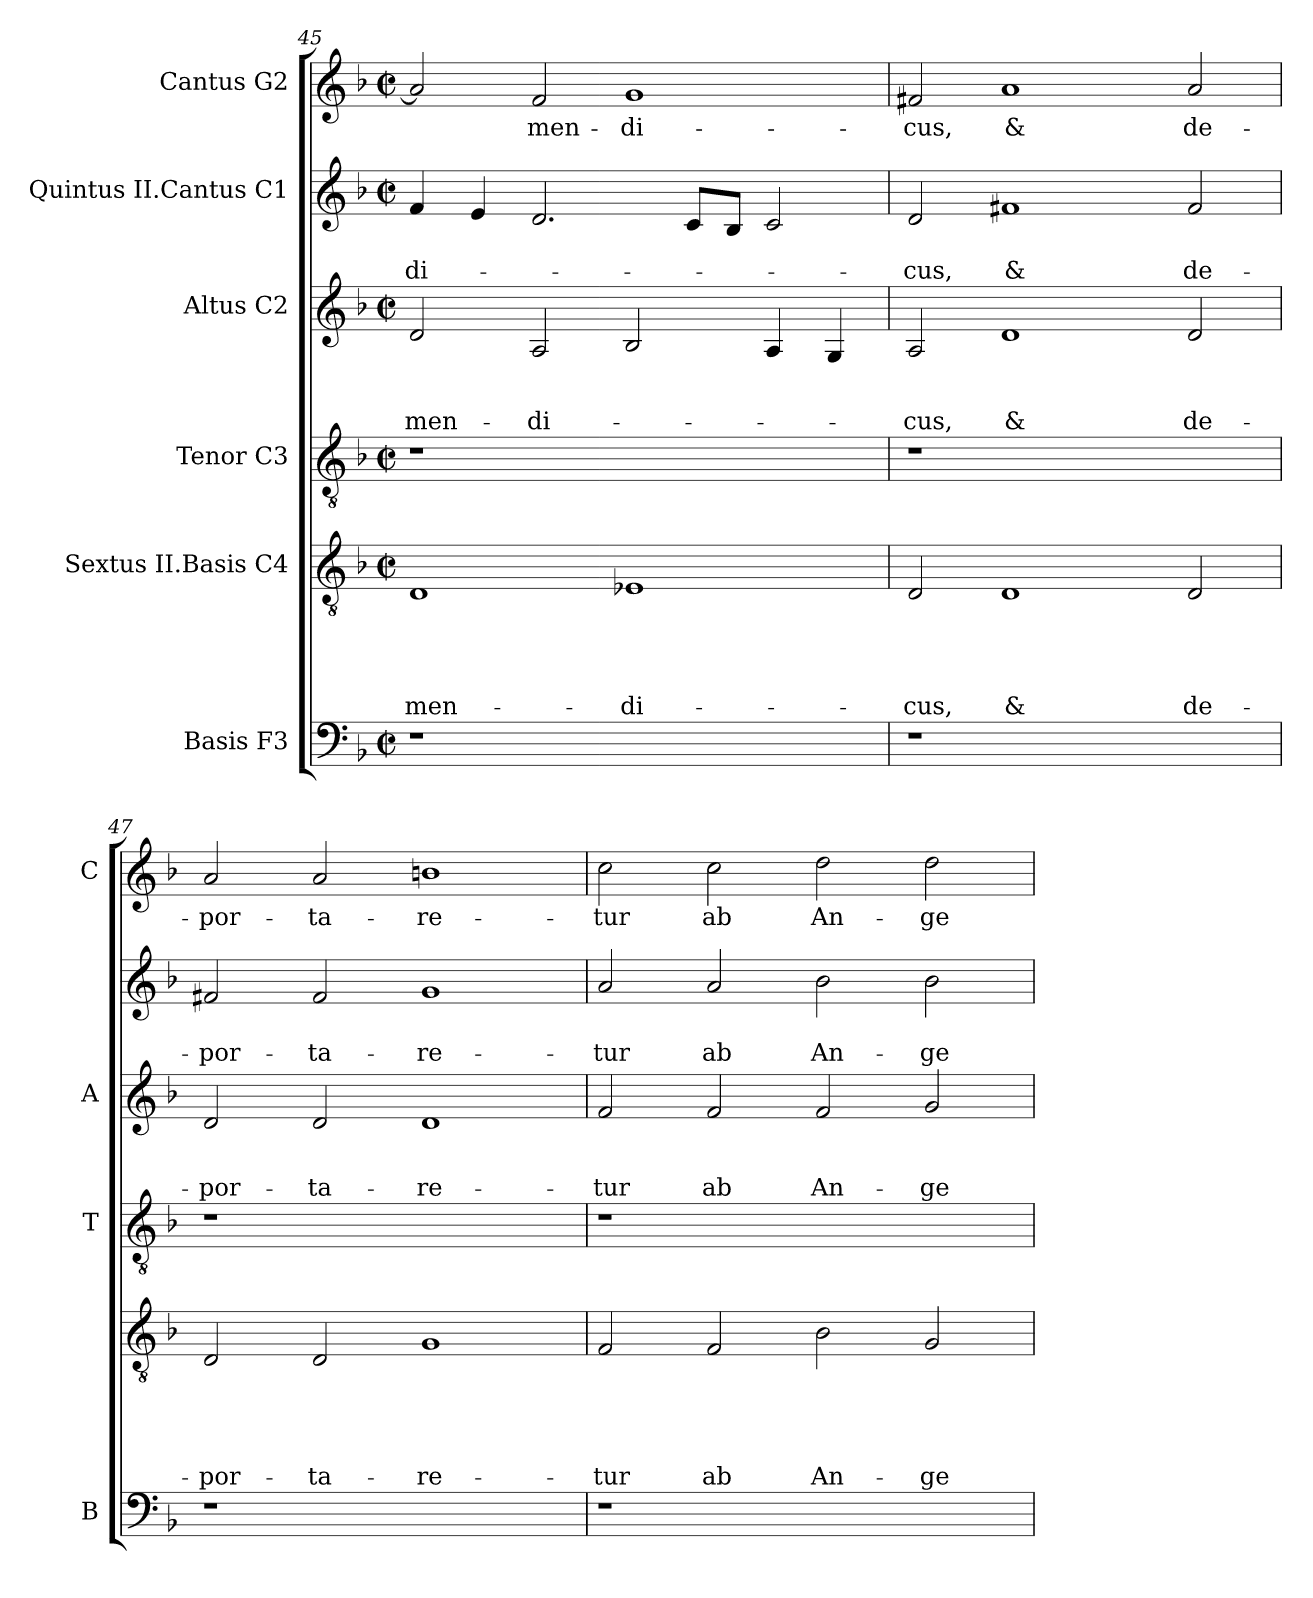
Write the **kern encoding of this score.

**kern	**kern	**text	**text	**text	**text	**text	**kern	**kern	**text	**text	**text	**kern	**text	**text	**kern	**text
*part6	*part5	*part5	*part5	*part5	*part5	*part5	*part4	*part3	*part3	*part3	*part3	*part2	*part2	*part2	*part1	*part1
*staff6	*staff5	*staff5	*staff5	*staff5	*staff5	*staff5	*staff4	*staff3	*staff3	*staff3	*staff3	*staff2	*staff2	*staff2	*staff1	*staff1
*I"Basis F3	*I"Sextus II.Basis C4	*	*	*	*	*	*I"Tenor C3	*I"Altus C2	*	*	*	*I"Quintus II.Cantus C1	*	*	*I"Cantus G2	*
*I'B	*	*	*	*	*	*	*I'T	*I'A	*	*	*	*	*	*	*I'C	*
*clefF4	*clefGv2	*	*	*	*	*	*clefGv2	*clefG2	*	*	*	*clefG2	*	*	*clefG2	*
*k[b-]	*k[b-]	*	*	*	*	*	*k[b-]	*k[b-]	*	*	*	*k[b-]	*	*	*k[b-]	*
*F:	*F:	*	*	*	*	*	*F:	*F:	*	*	*	*F:	*	*	*F:	*
*M2/2	*M2/2	*	*	*	*	*	*M2/2	*M2/2	*	*	*	*M2/2	*	*	*M2/2	*
*met(c|)	*met(c|)	*	*	*	*	*	*met(c|)	*met(c|)	*	*	*	*met(c|)	*	*	*met(c|)	*
=45	=45	=45	=45	=45	=45	=45	=45	=45	=45	=45	=45	=45	=45	=45	=45	=45
!	!	!	!	!	!	!LO:LY:b	!	!	!	!	!LO:LY:b	!	!	!LO:LY:b	!	!
1r	1D	.	.	.	.	men-	1r	2d/	.	.	men-	4f/	.	-di-	2a/]	.
.	.	.	.	.	.	.	.	.	.	.	.	4e/	.	.	.	.
!	!	!	!	!	!	!	!	!	!	!	!LO:LY:b	!	!	!	!	!LO:LY:b
.	.	.	.	.	.	.	.	2A/	.	.	-di-	2.d/	.	.	2f/	men-
!	!	!	!	!	!	!LO:LY:b	!	!	!	!	!	!	!	!	!	!LO:LY:b
1ryy	1E-X	.	.	.	.	-di-	1ryy	2B-/	.	.	.	.	.	.	1g	-di-
.	.	.	.	.	.	.	.	.	.	.	.	8c/L	.	.	.	.
.	.	.	.	.	.	.	.	.	.	.	.	8B-/J	.	.	.	.
.	.	.	.	.	.	.	.	4A/	.	.	.	2c/	.	.	.	.
.	.	.	.	.	.	.	.	4G/	.	.	.	.	.	.	.	.
=46	=46	=46	=46	=46	=46	=46	=46	=46	=46	=46	=46	=46	=46	=46	=46	=46
!	!	!	!	!	!	!LO:LY:b	!	!	!	!	!LO:LY:b	!	!	!LO:LY:b	!	!LO:LY:b
1r	2D/	.	.	.	.	-cus,	1r	2A/	.	.	-cus,	2d/	.	-cus,	2f#X/	-cus,
!	!	!	!	!	!	!LO:LY:b	!	!	!	!	!LO:LY:b	!	!	!LO:LY:b	!	!LO:LY:b
.	1D	.	.	.	.	&	.	1d	.	.	&	1f#X	.	&	1a	&
1ryy	.	.	.	.	.	.	1ryy	.	.	.	.	.	.	.	.	.
!	!	!	!	!	!	!LO:LY:b	!	!	!	!	!LO:LY:b	!	!	!LO:LY:b	!	!LO:LY:b
.	2D/	.	.	.	.	de-	.	2d/	.	.	de-	2f#/	.	de-	2a/	de-
=47	=47	=47	=47	=47	=47	=47	=47	=47	=47	=47	=47	=47	=47	=47	=47	=47
!	!	!	!	!	!	!LO:LY:b	!	!	!	!	!LO:LY:b	!	!	!LO:LY:b	!	!LO:LY:b
1r	2D/	.	.	.	.	-por-	1r	2d/	.	.	-por-	2f#X/	.	-por-	2a/	-por-
!	!	!	!	!	!	!LO:LY:b	!	!	!	!	!LO:LY:b	!	!	!LO:LY:b	!	!LO:LY:b
.	2D/	.	.	.	.	-ta-	.	2d/	.	.	-ta-	2f#/	.	-ta-	2a/	-ta-
!	!	!	!	!	!	!LO:LY:b	!	!	!	!	!LO:LY:b	!	!	!LO:LY:b	!	!LO:LY:b
1ryy	1G	.	.	.	.	-re-	1ryy	1d	.	.	-re-	1g	.	-re-	1bn	-re-
!!LO:LB:g=z
=48	=48	=48	=48	=48	=48	=48	=48	=48	=48	=48	=48	=48	=48	=48	=48	=48
!	!	!	!	!	!	!LO:LY:b	!	!	!	!	!LO:LY:b	!	!	!LO:LY:b	!	!LO:LY:b
1r	2F/	.	.	.	.	-tur	1r	2f/	.	.	-tur	2a/	.	-tur	2cc\	-tur
!	!	!	!	!	!	!LO:LY:b	!	!	!	!	!LO:LY:b	!	!	!LO:LY:b	!	!LO:LY:b
.	2F/	.	.	.	.	ab	.	2f/	.	.	ab	2a/	.	ab	2cc\	ab
!	!	!	!	!	!	!LO:LY:b	!	!	!	!	!LO:LY:b	!	!	!LO:LY:b	!	!LO:LY:b
1ryy	2B-\	.	.	.	.	An-	1ryy	2f/	.	.	An-	2b-\	.	An-	2dd\	An-
!	!	!	!	!	!	!LO:LY:b	!	!	!	!	!LO:LY:b	!	!	!LO:LY:b	!	!LO:LY:b
.	2G/	.	.	.	.	-ge-	.	2g/	.	.	-ge-	2b-\	.	-ge-	2dd\	-ge-
=	=	=	=	=	=	=	=	=	=	=	=	=	=	=	=	=
*-	*-	*-	*-	*-	*-	*-	*-	*-	*-	*-	*-	*-	*-	*-	*-	*-
